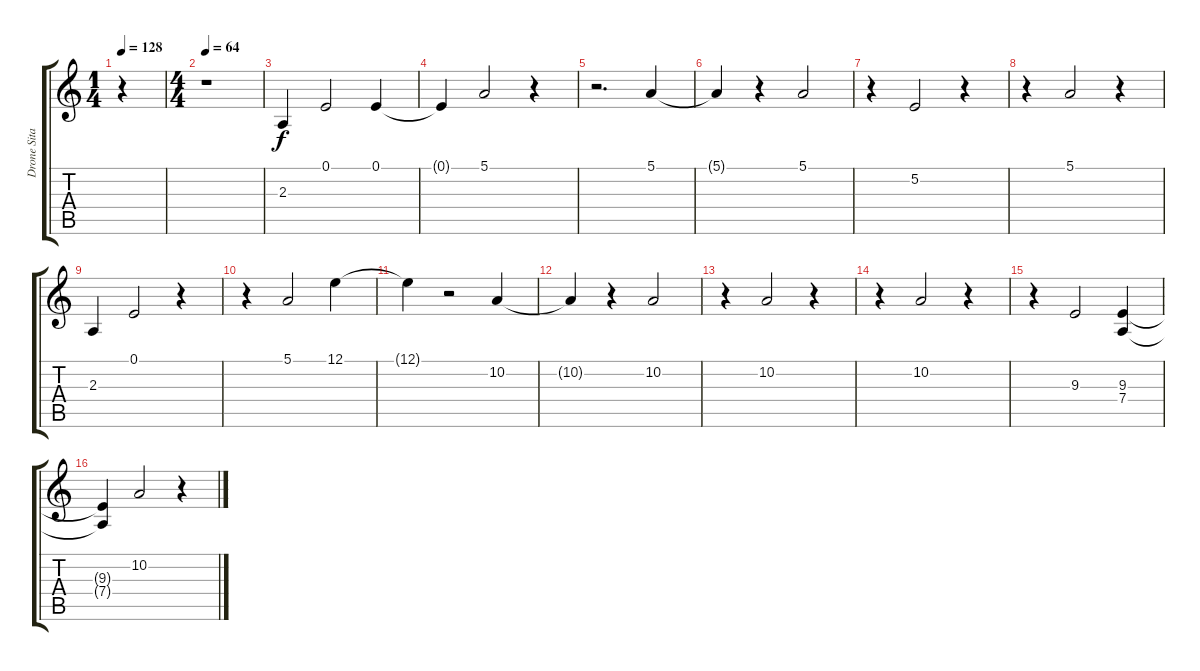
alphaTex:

\track ("Drone Sitar" "Drone Sita") {instrument sitar}
\staff {score tabs}
\tuning (E4 B3 G3 D3 A2 E2) {hide}
\ts (1 4)
\tempo 128
\clef g2
\ks c
r.4{dy f instrument sitar} |
\ts (4 4)
\tempo 64
r.1 |
2.3.4 0.1.2 0.1.4 |
0.1{t}.4 5.1.2 r.4 |
r.2{d} 5.1.4 |
5.1{t}.4 r.4 5.1.2 |
r.4 5.2.2 r.4 |
r.4 5.1.2 r.4 |
2.3.4 0.1.2 r.4 |
r.4 5.1.2 12.1.4 |
12.1{t}.4 r.2 10.2.4 |
10.2{t}.4 r.4 10.2.2 |
r.4 10.2.2 r.4 |
r.4 10.2.2 r.4 |
r.4 9.3.2 (9.3 7.4).4 |
(9.3{t} 7.4{t}).4 10.2.2 r.4
